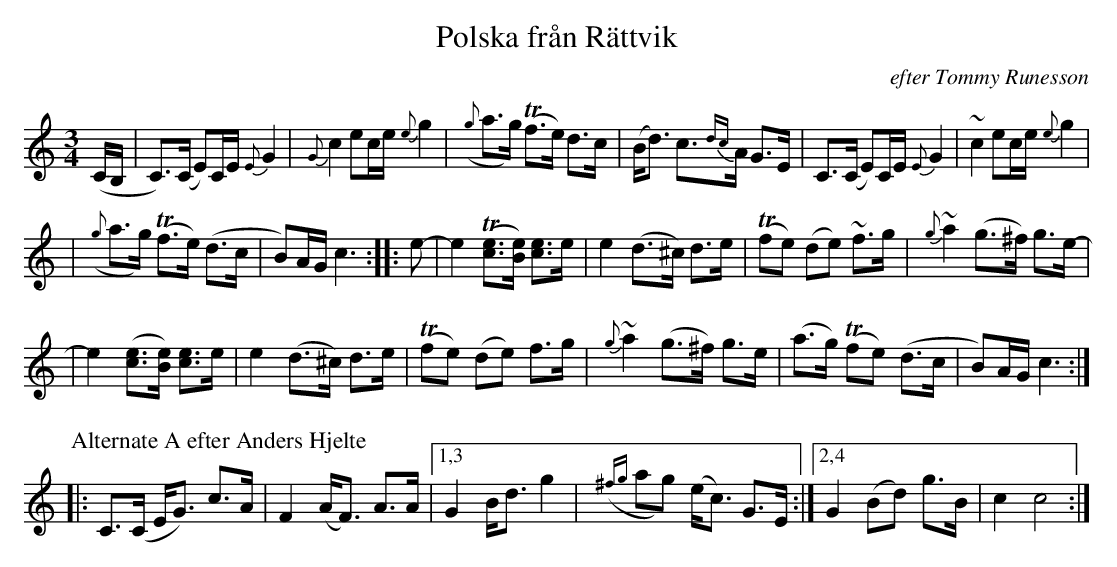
X:1
T: Polska fr\aan R\"attvik
O: efter Tommy Runesson
M: 3/4
L: 1/16
K: C
(CB, \
|  C3)(C E2)CE {E}G4 | {G}c4 e2ce {e}g4 \
| ({g}a3g) (Tf3e) d3c | (Bd3) c3{dc}A G3E \
| C3(C E2)CE {E}G4 | ~c4 e2ce {e}g4 |
| ({g}a3g) (Tf3e) (d3c | B2)AG c6 :| \
|: e2- \
| e4 (T[e3c3][eB]) [e3c3]e | e4 (d3^c) d3e \
| (Tf2e2) (d2e2) ~f3g | {g}~a4 (g3^f) g3e- |
| e4 ([e3c3][eB]) [e3c3]e | e4 (d3^c) d3e \
| (Tf2e2) (d2e2) f3g | {g}~a4 (g3^f) g3e- \
| (a3g) (Tf2e2) (d3c | B2)AG c6 :|
P: Alternate A efter Anders Hjelte
|: C3(C EG3) c3A | F4 (AF3) A3A \
|1,3 G4 Bd3 g4 | ({^fg}a2g2) (ec3) G3E \
:|2,4 G4 (B2d2) g3B | c4 c8 :|
